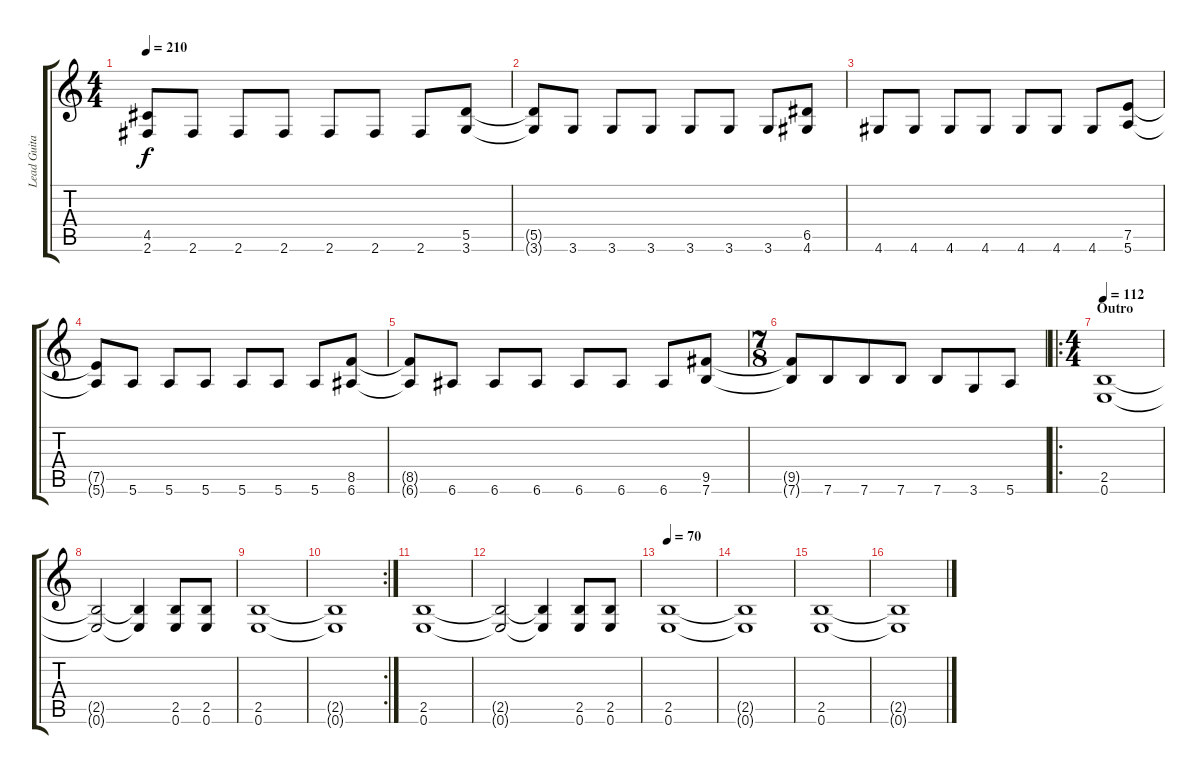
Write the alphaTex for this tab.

\track ("Lead Guitar II (Jeff Young)" "Lead Guita") {instrument distortionguitar}
\staff {score tabs}
\tuning (E4 B3 G3 D3 A2 E2) {hide}
\ts (4 4)
\tempo 210
\clef g2
\ks c
(4.5{t} 2.6{t}).8{dy f} 2.6.8 2.6.8 2.6.8 2.6.8 2.6.8 2.6.8 (5.5 3.6).8 |
(5.5{t} 3.6{t}).8 3.6.8 3.6.8 3.6.8 3.6.8 3.6.8 3.6.8 (6.5 4.6).8 |
4.6.8 4.6.8 4.6.8 4.6.8 4.6.8 4.6.8 4.6.8 (7.5 5.6).8 |
(7.5{t} 5.6{t}).8 5.6.8 5.6.8 5.6.8 5.6.8 5.6.8 5.6.8 (8.5 6.6).8 |
(8.5{t} 6.6{t}).8 6.6.8 6.6.8 6.6.8 6.6.8 6.6.8 6.6.8 (9.5 7.6).8 |
\ts (7 8)
(9.5{t} 7.6{t}).8 7.6.8 7.6.8 7.6.8 7.6.8 3.6.8 5.6.8 |
\ro
\ts (4 4)
\section ("" "Outro")
\tempo 112
(2.5 0.6).1 |
(2.5{t} 0.6{t}).2 (2.5{t} 0.6{t}).4 (2.5 0.6).8 (2.5 0.6).8 |
(2.5 0.6).1 |
\rc 2
(2.5{t} 0.6{t}).1 |
(2.5 0.6).1 |
(2.5{t} 0.6{t}).2 (2.5{t} 0.6{t}).4 (2.5 0.6).8 (2.5 0.6).8 |
\tempo 70
(2.5 0.6).1 |
(2.5{t} 0.6{t}).1 |
(2.5 0.6).1 |
(2.5{t} 0.6{t}).1
